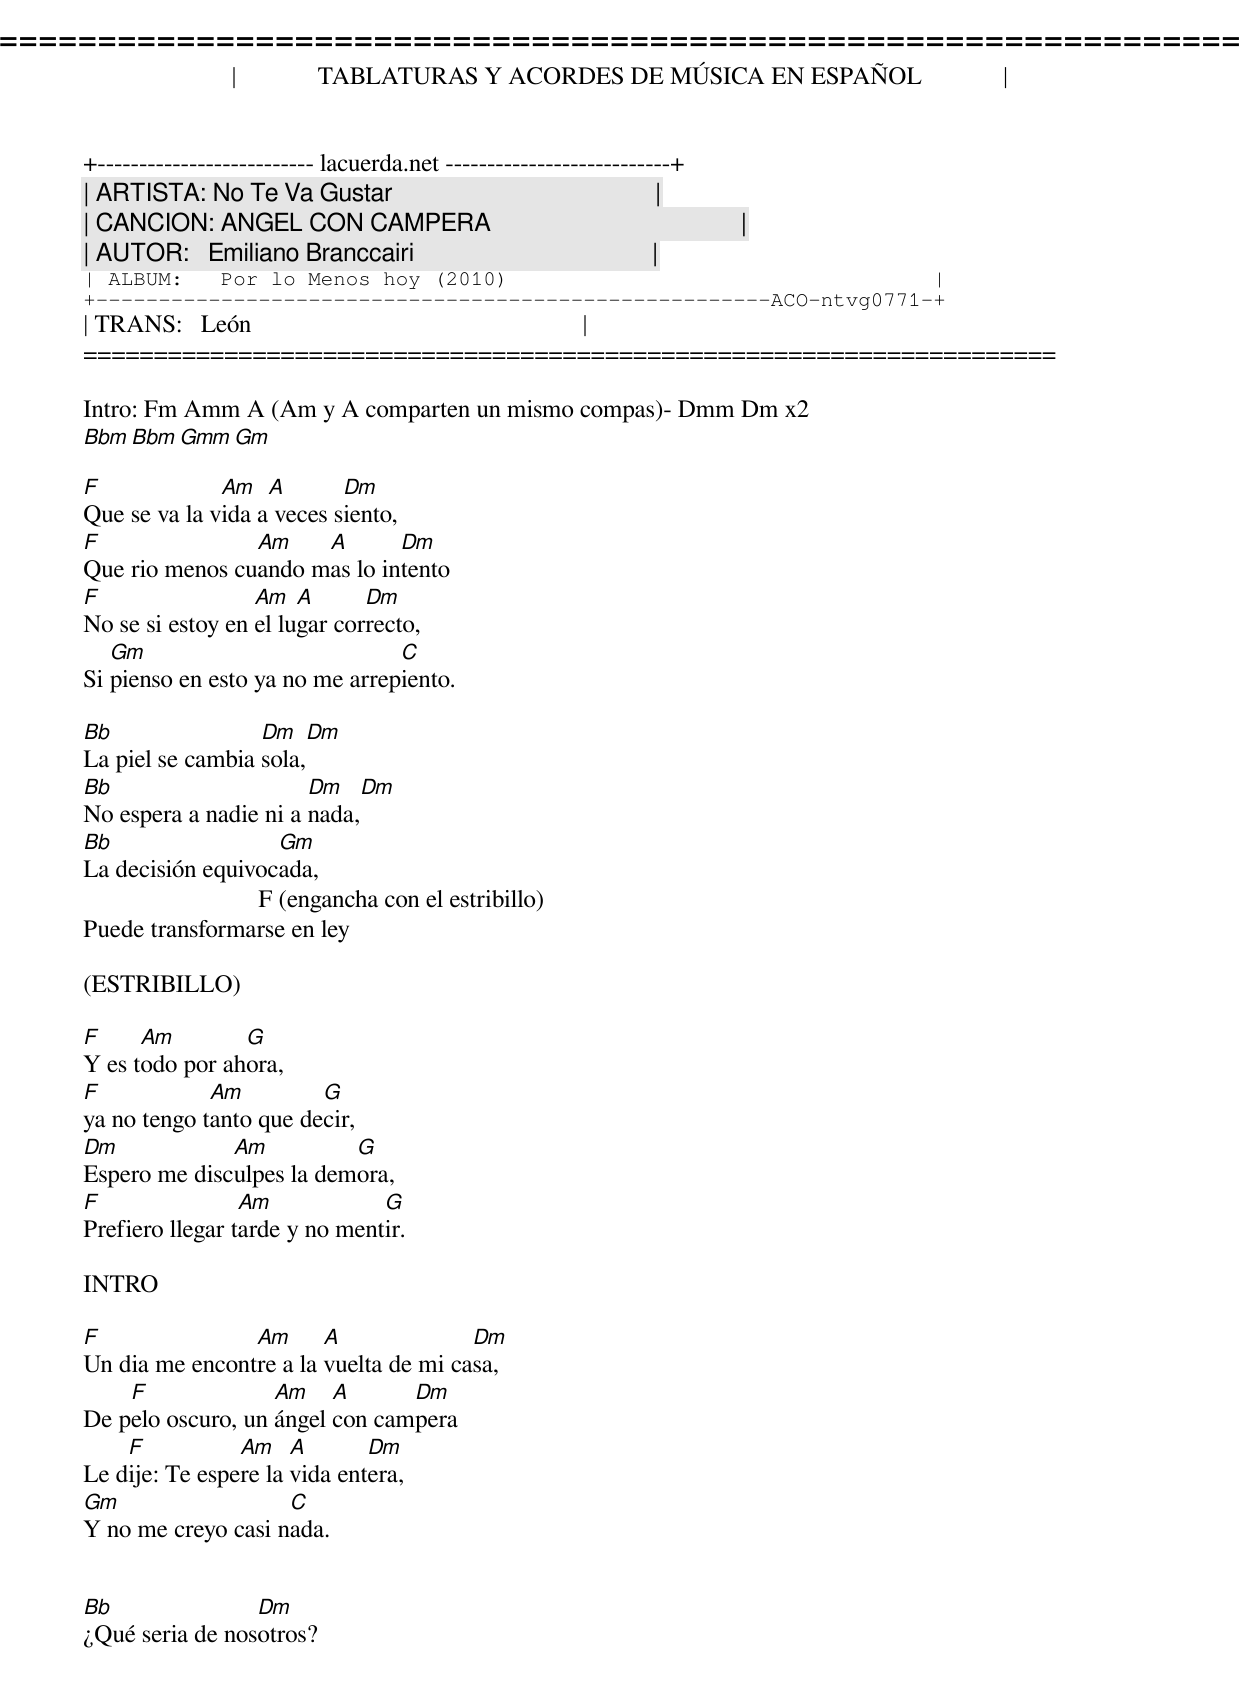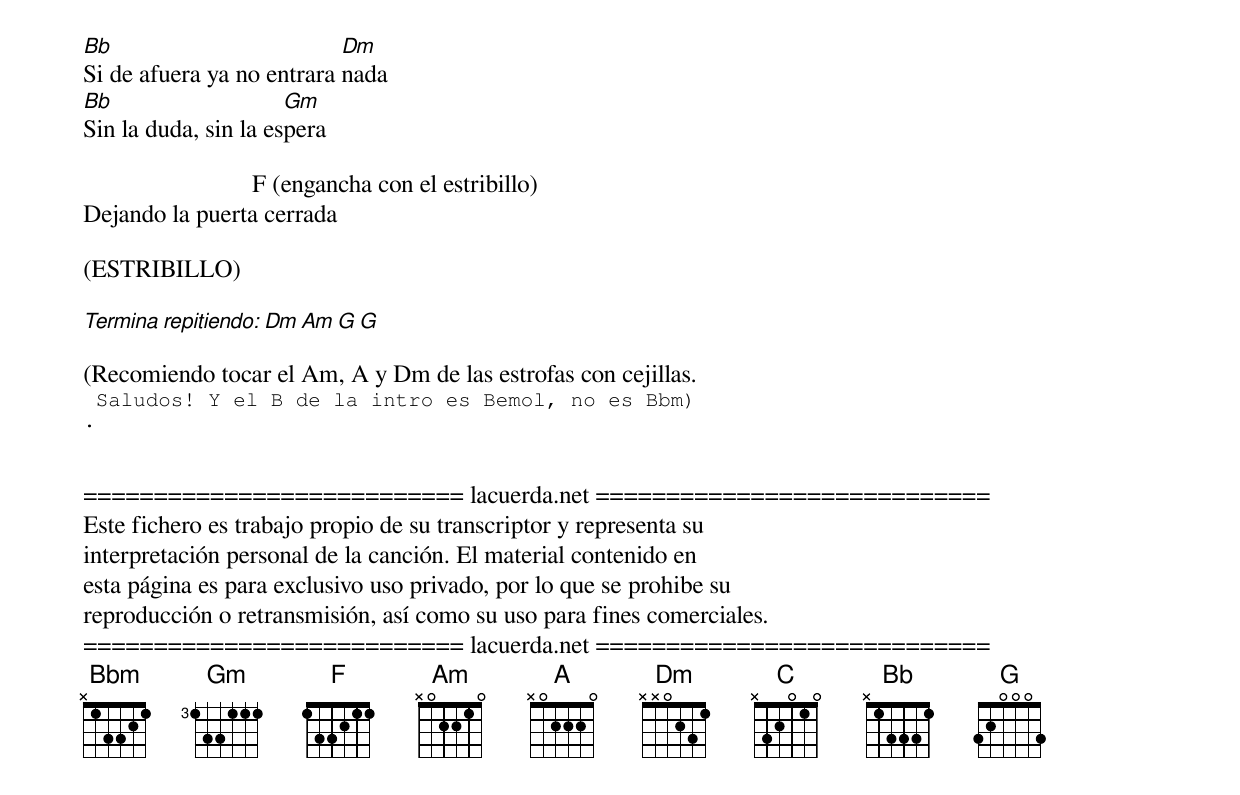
=====================================================================
|             TABLATURAS Y ACORDES DE MÚSICA EN ESPAÑOL             |
+-------------------------- lacuerda.net ---------------------------+
| ARTISTA: No Te Va Gustar                                          |
| CANCION: ANGEL CON CAMPERA                                        |
| AUTOR:   Emiliano Branccairi                                      |
| ALBUM:   Por lo Menos hoy (2010)                                  |
+------------------------------------------------------ACO-ntvg0771-+
| TRANS:   León                                                     |
=====================================================================

Intro: Fm Amm A (Am y A comparten un mismo compas)- Dmm Dm x2
Bbm Bbm Gmm Gm

F             Am   A       Dm
Que se va la vida a veces siento,
F               Am    A       Dm
Que rio menos cuando mas lo intento
F                 Am   A      Dm
No se si estoy en el lugar correcto,
   Gm                           C
Si pienso en esto ya no me arrepiento.

Bb                Dm        Dm
La piel se cambia sola,
Bb                     Dm     Dm
No espera a nadie ni a nada,
Bb                 Gm
La decisión equivocada,
                            F (engancha con el estribillo)
Puede transformarse en ley

(ESTRIBILLO)

F     Am        G
Y es todo por ahora,
F            Am         G
ya no tengo tanto que decir,
Dm            Am          G
Espero me disculpes la demora,
F                Am            G
Prefiero llegar tarde y no mentir.

INTRO

F               Am      A              Dm
Un dia me encontre a la vuelta de mi casa,
    F              Am    A      Dm
De pelo oscuro, un ángel con campera
    F           Am    A       Dm
Le dije: Te espere la vida entera,
Gm                  C
Y no me creyo casi nada.


Bb               Dm
¿Qué seria de nosotros?
Bb                         Dm
Si de afuera ya no entrara nada
Bb                    Gm
Sin la duda, sin la espera

                           F (engancha con el estribillo)
Dejando la puerta cerrada

(ESTRIBILLO)

Termina repitiendo: Dm Am G G

(Recomiendo tocar el Am, A y Dm de las estrofas con cejillas.
 Saludos! Y el B de la intro es Bemol, no es Bbm)
.


=========================== lacuerda.net ============================
Este fichero es trabajo propio de su transcriptor y representa su
interpretación personal de la canción. El material contenido en
esta página es para exclusivo uso privado, por lo que se prohibe su
reproducción o retransmisión, así como su uso para fines comerciales.
=========================== lacuerda.net ============================
